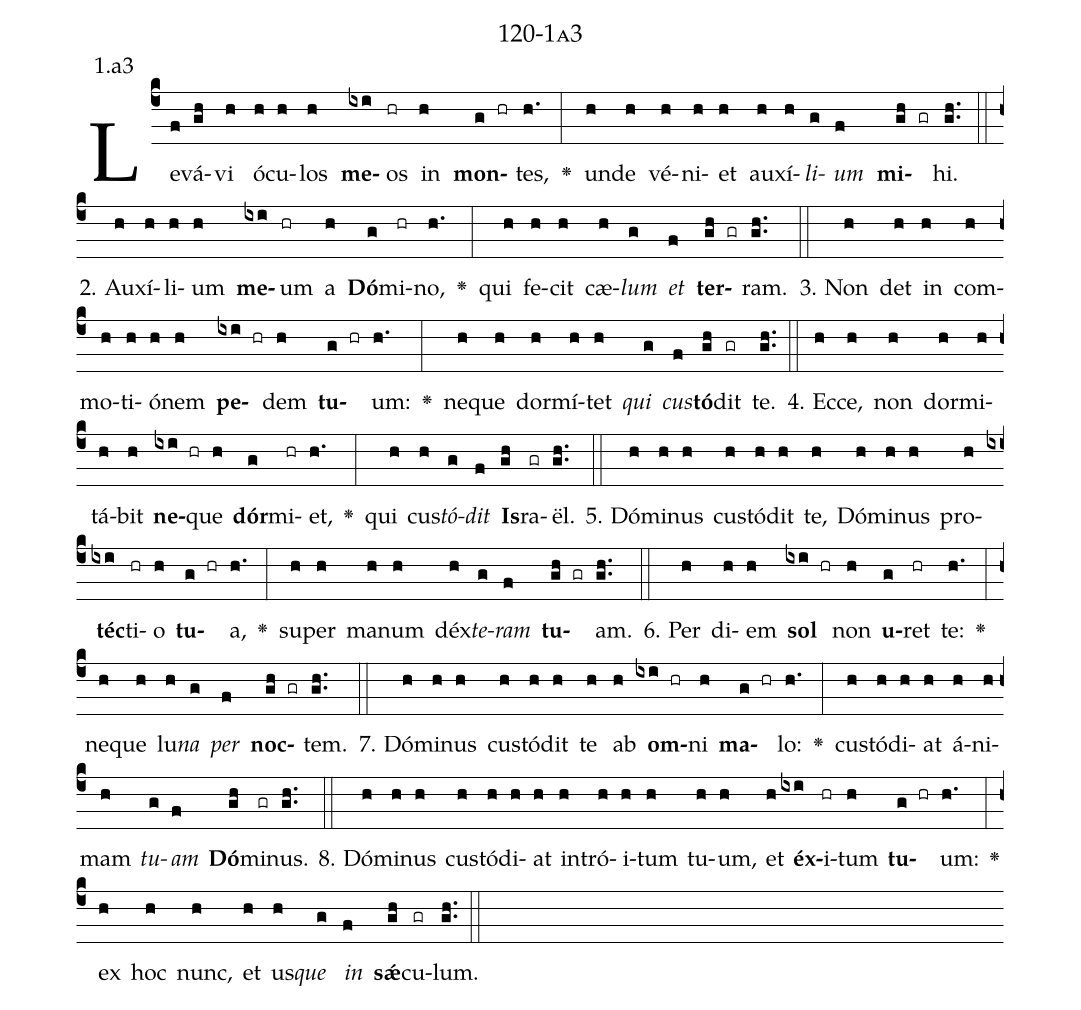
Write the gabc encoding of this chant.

name: 120-1a3;
annotation: 1.a3;
%%
(c4)Le(f)vá(gh)vi(h) ó(h)cu(h)los(h) <b>me</b>(ixi)os(hr) in(h) <b>mon</b>(g hr)tes,(h.) <v>\greheightstar</v>(:) un(h)de(h) vé(h)ni(h)et(h) au(h)xí(h)<i>li</i>(g)<i>um</i>(f) <b>mi</b>(gh gr)hi.(gh..) (::)
2. Au(h)xí(h)li(h)um(h) <b>me</b>(ixi)um(hr) a(h) <b>Dó</b>(g)mi(hr)no,(h.) <v>\greheightstar</v>(:) qui(h) fe(h)cit(h) cæ(h)<i>lum</i>(g) <i>et</i>(f) <b>ter</b>(gh gr)ram.(gh..) (::)
3. Non(h) det(h) in(h) com(h)mo(h)ti(h)ó(h)nem(h) <b>pe</b>(ixi hr)dem(h) <b>tu</b>(g hr)um:(h.) <v>\greheightstar</v>(:) ne(h)que(h) dor(h)mí(h)tet(h) <i>qui</i>(g) <i>cus</i>(f)<b>tó</b>(gh)dit(gr) te.(gh..) (::)
4. Ec(h)ce,(h) non(h) dor(h)mi(h)tá(h)bit(h) <b>ne</b>(ixi hr)que(h) <b>dór</b>(g)mi(hr)et,(h.) <v>\greheightstar</v>(:) qui(h) cus(h)<i>tó</i>(g)<i>dit</i>(f) <b>Is</b>(gh)ra(gr)ël.(gh..) (::)
5. Dó(h)mi(h)nus(h) cus(h)tó(h)dit(h) te,(h) Dó(h)mi(h)nus(h) pro(h)<b>téc</b>(ixi)ti(hr)o(h) <b>tu</b>(g hr)a,(h.) <v>\greheightstar</v>(:) su(h)per(h) ma(h)num(h) déx(h)<i>te</i>(g)<i>ram</i>(f) <b>tu</b>(gh gr)am.(gh..) (::)
6. Per(h) di(h)em(h) <b>sol</b>(ixi hr) non(h) <b>u</b>(g)ret(hr) te:(h.) <v>\greheightstar</v>(:) ne(h)que(h) lu(h)<i>na</i>(g) <i>per</i>(f) <b>noc</b>(gh gr)tem.(gh..) (::)
7. Dó(h)mi(h)nus(h) cus(h)tó(h)dit(h) te(h) ab(h) <b>om</b>(ixi hr)ni(h) <b>ma</b>(g hr)lo:(h.) <v>\greheightstar</v>(:) cus(h)tó(h)di(h)at(h) á(h)ni(h)mam(h) <i>tu</i>(g)<i>am</i>(f) <b>Dó</b>(gh)mi(gr)nus.(gh..) (::)
8. Dó(h)mi(h)nus(h) cus(h)tó(h)di(h)at(h) in(h)tró(h)i(h)tum(h) tu(h)um,(h) et(h) <b>éx</b>(ixi)i(hr)tum(h) <b>tu</b>(g hr)um:(h.) <v>\greheightstar</v>(:) ex(h) hoc(h) nunc,(h) et(h) us(h)<i>que</i>(g) <i>in</i>(f) <b>sǽ</b>(gh)cu(gr)lum.(gh..) (::)
